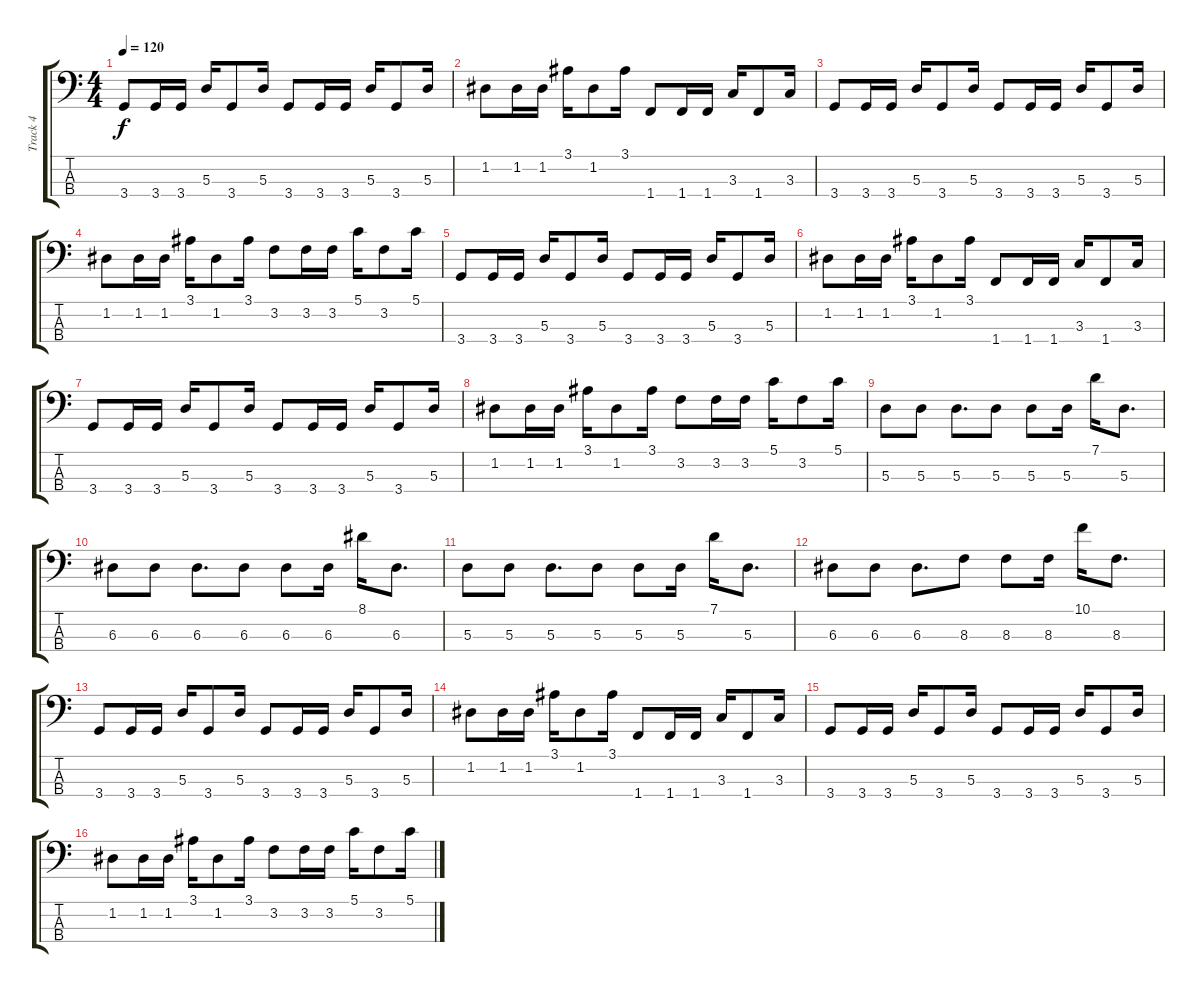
\track ("Track 4" "Track 4") {instrument electricbasspick}
\staff {score tabs}
\tuning (G2 D2 A1 E1) {hide}
\ts (4 4)
\tempo 120
\clef f4
\ks c
3.4.8{dy f} 3.4.16 3.4.16 5.3.16 3.4.8 5.3.16 3.4.8 3.4.16 3.4.16 5.3.16 3.4.8 5.3.16 |
1.2.8 1.2.16 1.2.16 3.1.16 1.2.8 3.1.16 1.4.8 1.4.16 1.4.16 3.3.16 1.4.8 3.3.16 |
3.4.8 3.4.16 3.4.16 5.3.16 3.4.8 5.3.16 3.4.8 3.4.16 3.4.16 5.3.16 3.4.8 5.3.16 |
1.2.8 1.2.16 1.2.16 3.1.16 1.2.8 3.1.16 3.2.8 3.2.16 3.2.16 5.1.16 3.2.8 5.1.16 |
3.4.8 3.4.16 3.4.16 5.3.16 3.4.8 5.3.16 3.4.8 3.4.16 3.4.16 5.3.16 3.4.8 5.3.16 |
1.2.8 1.2.16 1.2.16 3.1.16 1.2.8 3.1.16 1.4.8 1.4.16 1.4.16 3.3.16 1.4.8 3.3.16 |
3.4.8 3.4.16 3.4.16 5.3.16 3.4.8 5.3.16 3.4.8 3.4.16 3.4.16 5.3.16 3.4.8 5.3.16 |
1.2.8 1.2.16 1.2.16 3.1.16 1.2.8 3.1.16 3.2.8 3.2.16 3.2.16 5.1.16 3.2.8 5.1.16 |
5.3.8 5.3.8 5.3.8{d} 5.3.8 5.3.8 5.3.16 7.1.16 5.3.8{d} |
6.3.8 6.3.8 6.3.8{d} 6.3.8 6.3.8 6.3.16 8.1.16 6.3.8{d} |
5.3.8 5.3.8 5.3.8{d} 5.3.8 5.3.8 5.3.16 7.1.16 5.3.8{d} |
6.3.8 6.3.8 6.3.8{d} 8.3.8 8.3.8 8.3.16 10.1.16 8.3.8{d} |
3.4.8 3.4.16 3.4.16 5.3.16 3.4.8 5.3.16 3.4.8 3.4.16 3.4.16 5.3.16 3.4.8 5.3.16 |
1.2.8 1.2.16 1.2.16 3.1.16 1.2.8 3.1.16 1.4.8 1.4.16 1.4.16 3.3.16 1.4.8 3.3.16 |
3.4.8 3.4.16 3.4.16 5.3.16 3.4.8 5.3.16 3.4.8 3.4.16 3.4.16 5.3.16 3.4.8 5.3.16 |
1.2.8 1.2.16 1.2.16 3.1.16 1.2.8 3.1.16 3.2.8 3.2.16 3.2.16 5.1.16 3.2.8 5.1.16
